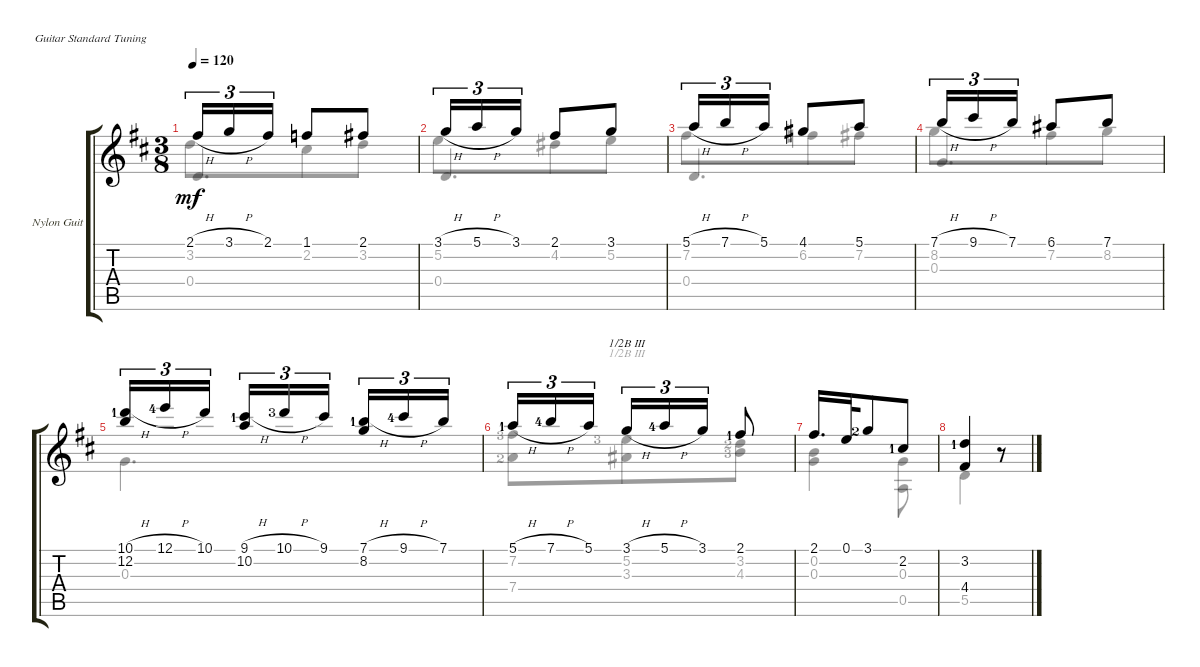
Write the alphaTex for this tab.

\defaultSystemsLayout 4
\bracketExtendMode groupsimilarinstruments
\firstSystemTrackNameOrientation horizontal
\otherSystemsTrackNameOrientation horizontal
\track ("Nylon Guitar" "Nylon Guit") {instrument acousticguitarsteel}
\staff {score tabs}
\tuning (E4 B3 G3 D3 A2 E2)
\voice
\ts (3 8)
\tempo 120
\clef g2
\ks d
2.1{h}.16{tu (3 2) dy mf} 3.1{h}.16{tu (3 2)} 2.1.16{tu (3 2)} 1.1.8 2.1.8 |
3.1{h}.16{tu (3 2)} 5.1{h}.16{tu (3 2)} 3.1.16{tu (3 2)} 2.1.8 3.1.8 |
5.1{h}.16{tu (3 2)} 7.1{h}.16{tu (3 2)} 5.1.16{tu (3 2)} 4.1.8 5.1.8 |
7.1{h}.16{tu (3 2)} 9.1{h}.16{tu (3 2)} 7.1.16{tu (3 2)} 6.1.8 7.1.8 |
(10.1{h lf 2} 12.2).16{tu (3 2)} 12.1{h lf 5}.16{tu (3 2)} 10.1.16{tu (3 2)} (9.1{h lf 2} 10.2).16{tu (3 2)} 10.1{h lf 4}.16{tu (3 2)} 9.1.16{tu (3 2)} (7.1{h lf 2} 8.2).16{tu (3 2)} 9.1{h lf 5}.16{tu (3 2)} 7.1.16{tu (3 2)} |
5.1{h lf 2}.16{tu (3 2)} 7.1{h lf 5}.16{tu (3 2)} 5.1.16{tu (3 2)} 3.1{h}.16{tu (3 2) barre (3 half)} 5.1{h lf 5}.16{tu (3 2)} 3.1.16{tu (3 2)} 2.1{lf 2}.8 |
2.1.16{d} 0.1.32 3.1{lf 3}.8 2.2{lf 2}.8 |
(4.4 3.2{lf 2}).4 r.8
\voice
\clef g2
\ottava regular
\simile none
\ks d
0.4.4{d dy mf beam invert} |
0.4.4{d beam invert} |
0.4.4{d beam invert} |
0.3.4{d beam invert} |
0.3.4{d} |
(7.4{lf 3} 7.2{lf 4}).8 (5.2{lf 4} 3.3).8{barre (3 half)} (4.3{lf 4} 3.2{lf 3}).8 |
(0.2 0.3).4 (0.3 0.5).8 |
5.5.4 r.8
\voice
\clef g2
\ottava regular
\simile none
\ks d
3.2.8{dy mf} 2.2.8 3.2.8 |
5.2.8 4.2.8 5.2.8 |
7.2.8 6.2.8 7.2.8 |
8.2.8 7.2.8 8.2.8 |
|
|
|
